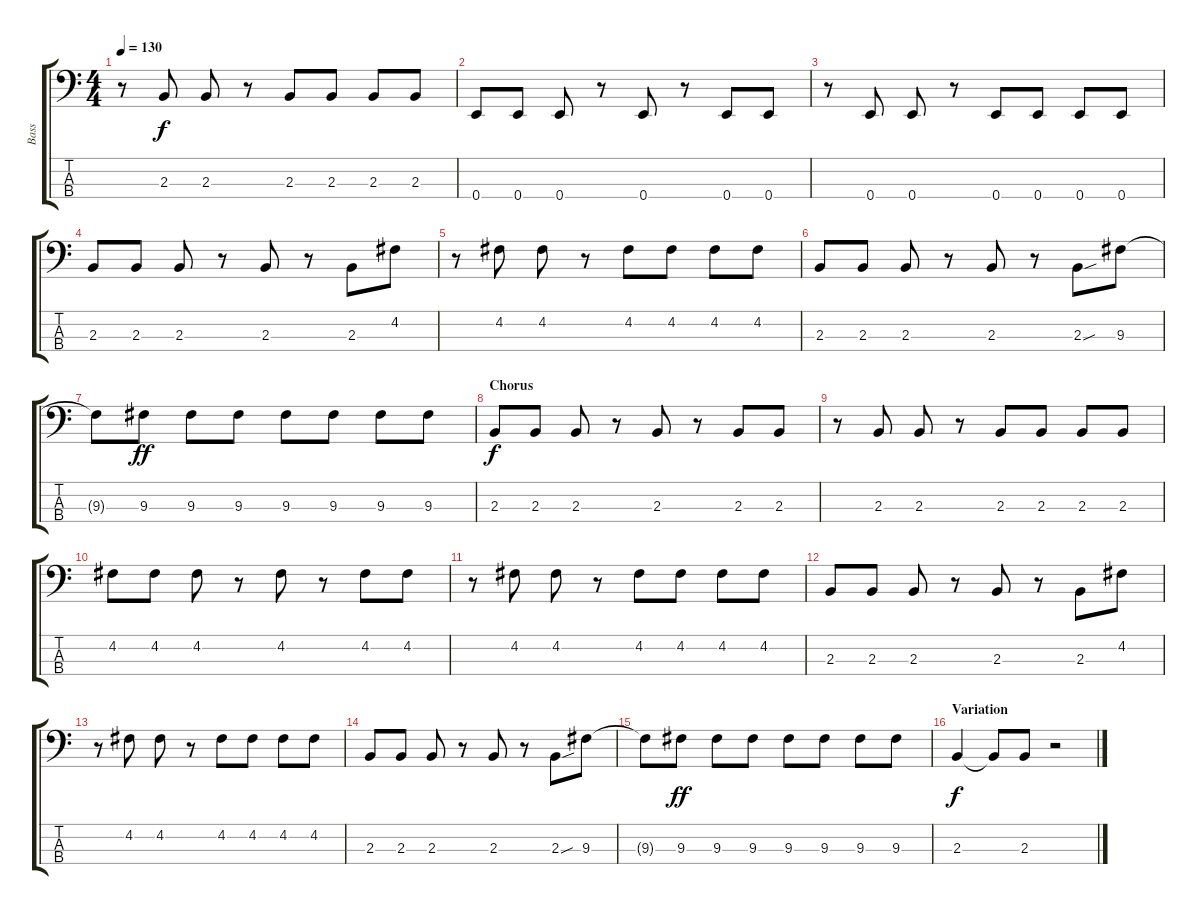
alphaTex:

\track ("Bass" "Bass") {instrument electricbasspick}
\staff {score tabs}
\tuning (G2 D2 A1 E1) {hide}
\ts (4 4)
\tempo 130
\clef f4
\ks c
r.8{dy f} 2.3.8 2.3.8 r.8 2.3.8 2.3.8 2.3.8 2.3.8 |
0.4.8 0.4.8 0.4.8 r.8 0.4.8 r.8 0.4.8 0.4.8 |
r.8 0.4.8 0.4.8 r.8 0.4.8 0.4.8 0.4.8 0.4.8 |
2.3.8 2.3.8 2.3.8 r.8 2.3.8 r.8 2.3.8 4.2.8 |
r.8 4.2.8 4.2.8 r.8 4.2.8 4.2.8 4.2.8 4.2.8 |
2.3.8 2.3.8 2.3.8 r.8 2.3.8 r.8 2.3{sou}.8 9.3.8 |
9.3{t}.8 9.3.8{dy ff} 9.3.8 9.3.8 9.3.8 9.3.8 9.3.8 9.3.8 |
\section ("" "Chorus")
2.3.8{dy f} 2.3.8 2.3.8 r.8 2.3.8 r.8 2.3.8 2.3.8 |
r.8 2.3.8 2.3.8 r.8 2.3.8 2.3.8 2.3.8 2.3.8 |
4.2.8 4.2.8 4.2.8 r.8 4.2.8 r.8 4.2.8 4.2.8 |
r.8 4.2.8 4.2.8 r.8 4.2.8 4.2.8 4.2.8 4.2.8 |
2.3.8 2.3.8 2.3.8 r.8 2.3.8 r.8 2.3.8 4.2.8 |
r.8 4.2.8 4.2.8 r.8 4.2.8 4.2.8 4.2.8 4.2.8 |
2.3.8 2.3.8 2.3.8 r.8 2.3.8 r.8 2.3{sou}.8 9.3.8 |
9.3{t}.8 9.3.8{dy ff} 9.3.8 9.3.8 9.3.8 9.3.8 9.3.8 9.3.8 |
\section ("" "Variation")
2.3.4{dy f} 2.3{t}.8 2.3.8 r.2
